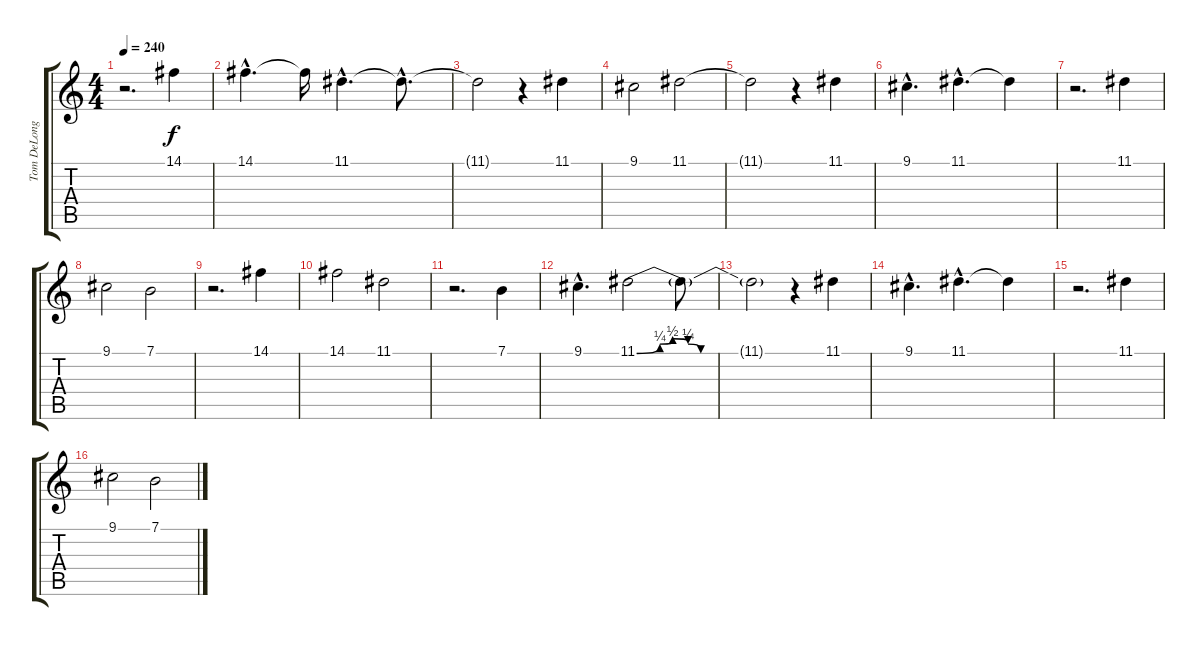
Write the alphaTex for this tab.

\track ("Tom DeLonge - Vocal" "Tom DeLong") {instrument lead2sawtooth}
\staff {score tabs}
\tuning (E4 B3 G3 D3 A2 E2) {hide}
\ts (4 4)
\tempo 240
\clef g2
\ks c
r.2{d dy f} 14.1.4 |
14.1{hac}.4{d} 14.1{t}.16 11.1{hac}.4{d} 11.1{hac t}.8{d} |
11.1{t}.2 r.4 11.1.4 |
9.1.2 11.1.2 |
11.1{t}.2 r.4 11.1.4 |
9.1{hac}.4{d} 11.1{hac}.4{d} 11.1{t}.4 |
r.2{d} 11.1.4 |
9.1.2 7.1.2 |
r.2{d} 14.1.4 |
14.1.2 11.1.2 |
r.2{d} 7.1.4 |
9.1{hac}.4{d} 11.1{be (custom 0 0 9 1 14 2 20 1 25 0 34 0 45 0 60 0)}.2 11.1{t}.8 |
11.1{t}.2 r.4 11.1.4 |
9.1{hac}.4{d} 11.1{hac}.4{d} 11.1{t}.4 |
r.2{d} 11.1.4 |
9.1.2 7.1.2
